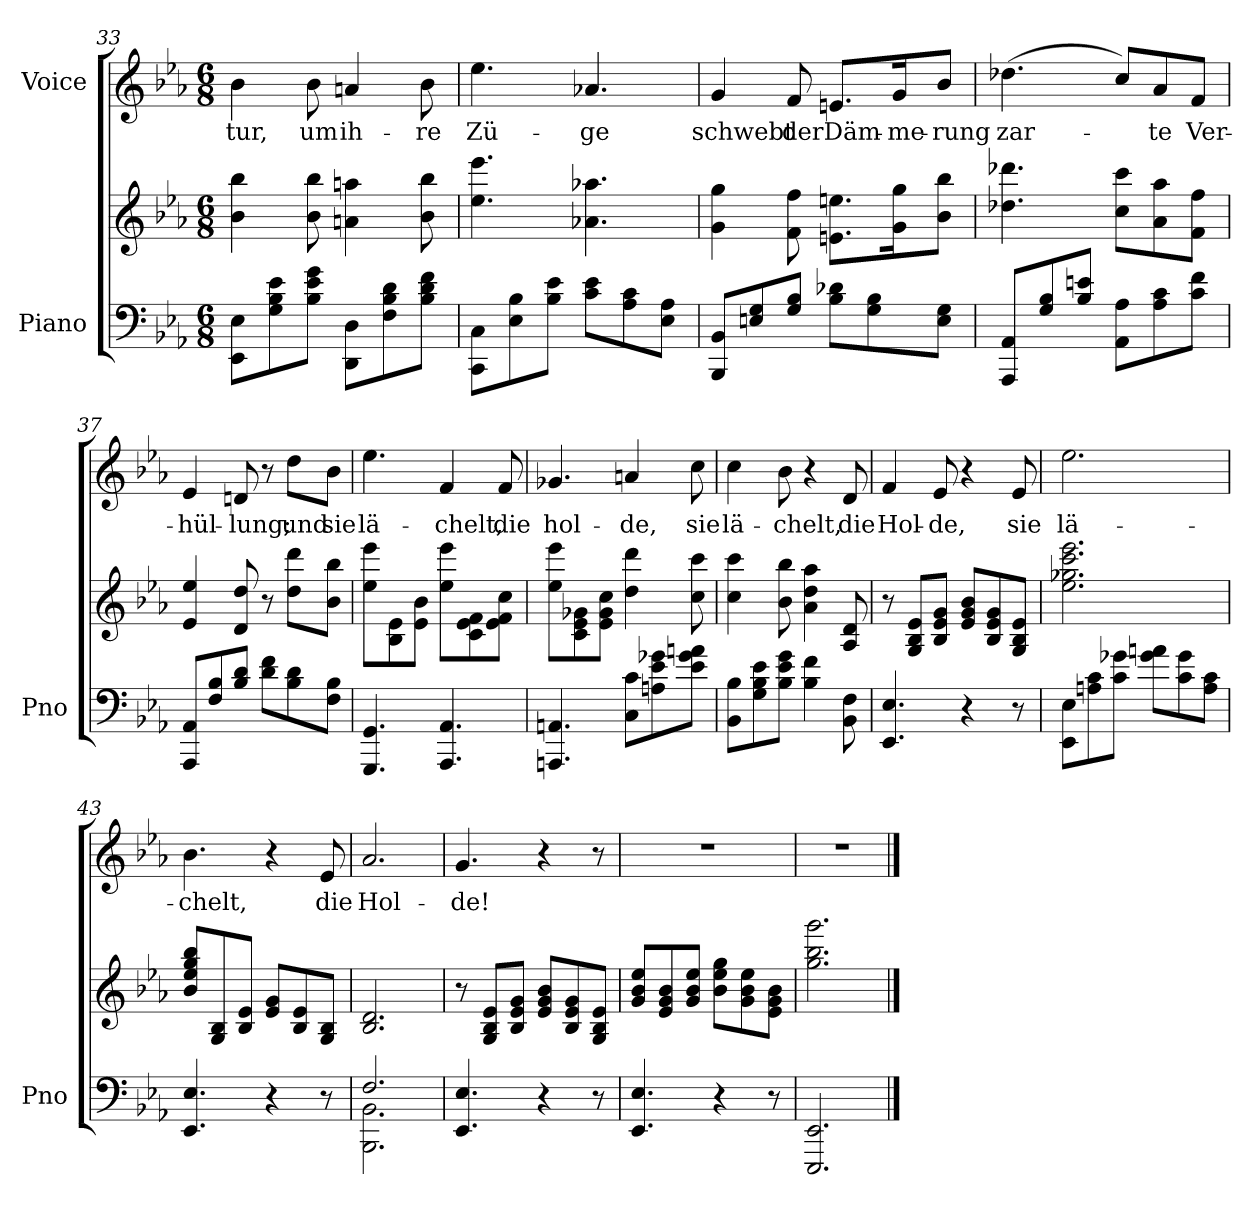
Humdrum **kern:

**kern	**kern	**kern	**text
*part2	*part2	*part1	*part1
*staff3	*staff2	*staff1	*staff1
*I"Piano	*	*I"Voice	*
*I'Pno	*	*	*
!!LO:LB:g=z
*clefF4	*clefG2	*clefG2	*
*k[b-e-a-]	*k[b-e-a-]	*k[b-e-a-]	*
*M6/8	*M6/8	*M6/8	*
=33	=33	=33	=33
!	!	!	!LO:LY:b
8EE-\ 8E-\L	4b-\ 4bb-\	4b-\	-tur,
8G\ 8B-\ 8e-\	.	.	.
!	!	!	!LO:LY:b
8B-\ 8e-\ 8g\J	8b-\ 8bb-\	8b-\	um
!	!	!	!LO:LY:b
8DD\ 8D\L	4an\ 4aan\	4an/	ih-
8F\ 8B-\ 8d\	.	.	.
!	!	!	!LO:LY:b
8B-\ 8d\ 8f\J	8b-\ 8bb-\	8b-\	-re
=34	=34	=34	=34
!	!	!	!LO:LY:b
8CC\ 8C\L	4.ee-\ 4.eee-\	4.ee-\	Zü-
8E-\ 8B-\	.	.	.
8B-\ 8e-\J	.	.	.
!	!	!	!LO:LY:b
8c\ 8e-\L	4.a-X\ 4.aa-X\	4.a-X/	-ge
8A-\ 8c\	.	.	.
8E-\ 8A-\J	.	.	.
!!LO:PB:g=z
=35	=35	=35	=35
!	!	!	!LO:LY:b
8BBB-/ 8BB-/L	4g\ 4gg\	4g/	schwebt
8En/ 8G/	.	.	.
!	!	!	!LO:LY:b
8G/ 8B-/J	8f\ 8ff\	8f/	der
!	!	!	!LO:LY:b
8B-\ 8d-X\L	8.en\ 8.een\L	8.en/L	Däm-
8G\ 8B-\	.	.	.
!	!	!	!LO:LY:b
.	16g\ 16gg\K	16g/K	-me-
!	!	!	!LO:LY:b
8E\ 8G\J	8b-\ 8bb-\J	8b-/J	-rung
=36	=36	=36	=36
!	!	!	!LO:LY:b
8AAA-/ 8AA-/L	4.dd-X\ 4.ddd-X\	(4.dd-X\	zar-
8G/ 8B-/	.	.	.
8B-/ 8en/J	.	.	.
8AA-\ 8A-\L	8cc\ 8ccc\L	8cc/L)	.
!	!	!	!LO:LY:b
8A-\ 8c\	8a-\ 8aa-\	8a-/	te
!	!	!	!LO:LY:b
8c\ 8f\J	8f\ 8ff\J	8f/J	Ver-
=37	=37	=37	=37
!	!	!	!LO:LY:b
8AAA-/ 8AA-/L	4e-/ 4ee-/	4e-/	-hül-
8F/ 8B-/	.	.	.
!	!	!	!LO:LY:b
8B-/ 8d/J	8d/ 8dd/	8dn/	-lung;
8d\ 8f\L	8r	8r	.
!	!	!	!LO:LY:b
8B-\ 8d\	8dd\ 8ddd\L	8dd\L	und
!	!	!	!LO:LY:b
8F\ 8B-\J	8b-\ 8bb-\J	8b-\J	sie
=38	=38	=38	=38
!	!	!	!LO:LY:b
4.GGG/ 4.GG/	8ee-\ 8eee-\L	4.ee-\	lä-
.	8B-\ 8e-\	.	.
.	8e-\ 8b-\J	.	.
!	!	!	!LO:LY:b
4.AAA-/ 4.AA-/	8ee-\ 8eee-\L	4f/	-chelt,
.	8c\ 8e-\ 8f\	.	.
!	!	!	!LO:LY:b
.	8e-\ 8f\ 8cc\J	8f/	die
!!LO:LB:g=z
=39	=39	=39	=39
!	!	!	!LO:LY:b
4.AAAn/ 4.AAn/	8ee-\ 8eee-\L	4.g-X/	hol-
.	8c\ 8e-\ 8g-X\	.	.
.	8e-\ 8g-\ 8cc\J	.	.
!	!	!	!LO:LY:b
8C\ 8c\L	4dd\ 4ddd\	4an/	-de,
8An\ 8e-\ 8g-X\	.	.	.
!	!	!	!LO:LY:b
8e-\ 8g-\ 8an\J	8cc\ 8ccc\	8cc\	sie
=40	=40	=40	=40
!	!	!	!LO:LY:b
8BB-\ 8B-\L	4cc\ 4ccc\	4cc\	lä-
8G\ 8B-\ 8e-\	.	.	.
!	!	!	!LO:LY:b
8B-\ 8e-\ 8g\J	8b-\ 8bb-\	8b-\	-chelt,
4B-\ 4f\	4a-\ 4dd\ 4aa-\	4r	.
!	!	!	!LO:LY:b
8BB-\ 8F\	8A-/ 8d/	8d/	die
!!LO:LB:g=z
=41	=41	=41	=41
!	!	!	!LO:LY:b
4.EE-/ 4.E-/	8r	4f/	Hol-
.	8G/ 8B-/ 8e-/L	.	.
!	!	!	!LO:LY:b
.	8B-/ 8e-/ 8g/J	8e-/	-de,
4r	8e-/ 8g/ 8b-/L	4r	.
.	8B-/ 8e-/ 8g/	.	.
!	!	!	!LO:LY:b
8r	8G/ 8B-/ 8e-/J	8e-/	sie
=42	=42	=42	=42
!	!	!	!LO:LY:b
8EE-\ 8E-\L	2.ee-\ 2.gg-X\ 2.ccc\ 2.eee-\	2.ee-\	lä-
8An\ 8c\	.	.	.
8c\ 8g-X\J	.	.	.
8g-\ 8an\L	.	.	.
8c\ 8g-\	.	.	.
8A\ 8c\J	.	.	.
=43	=43	=43	=43
!	!	!	!LO:LY:b
4.EE-/ 4.E-/	8b-/ 8ee-/ 8gg/ 8bb-/L	4.b-\	-chelt,
.	8G/ 8B-/	.	.
.	8B-/ 8e-/J	.	.
4r	8e-/ 8g/L	4r	.
.	8B-/ 8e-/	.	.
!	!	!	!LO:LY:b
8r	8G/ 8B-/J	8e-/	die
=44	=44	=44	=44
*^	*	*	*
!	!	!	!	!LO:LY:b
2.F/	2.BBB-\ 2.BB-\	2.B-/ 2.d/	2.a-/	Hol-
=45	=45	=45	=45	=45
!	!	!	!	!LO:LY:b
*v	*v	*	*	*
4.EE-/ 4.E-/	8r	4.g/	-de!
.	8G/ 8B-/ 8e-/L	.	.
.	8B-/ 8e-/ 8g/J	.	.
4r	8e-/ 8g/ 8b-/L	4r	.
.	8B-/ 8e-/ 8g/	.	.
8r	8G/ 8B-/ 8e-/J	8r	.
!!LO:LB:g=z
=46	=46	=46	=46
4.EE-/ 4.E-/	8g/ 8b-/ 8ee-/L	2.r	.
.	8e-/ 8g/ 8b-/	.	.
.	8g/ 8b-/ 8ee-/J	.	.
4r	8b-\ 8ee-\ 8gg\L	.	.
.	8g\ 8b-\ 8ee-\	.	.
8r	8e-\ 8g\ 8b-\J	.	.
=47	=47	=47	=47
2.EEE-/ 2.EE-/	2.gg\ 2.bb-\ 2.ggg\	2.r	.
==	==	==	==
*-	*-	*-	*-
